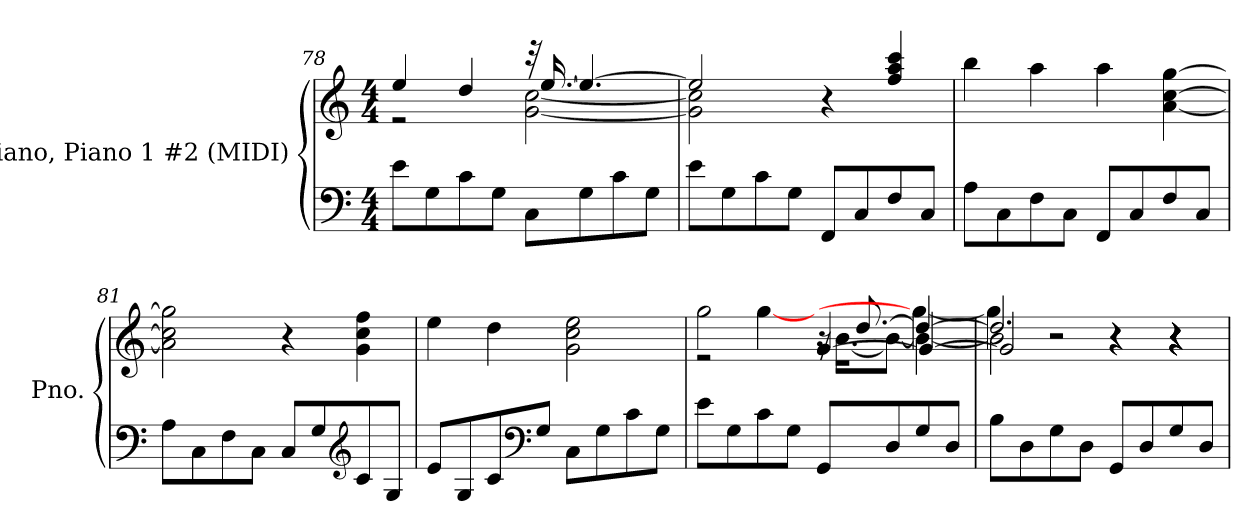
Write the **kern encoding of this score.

**kern	**kern
*part1	*part1
*staff2	*staff1
*I"Piano, Piano 1 #2 (MIDI)	*
*I'Pno.	*
*clefF4	*clefG2
*k[]	*k[]
*M4/4	*M4/4
=78	=78
*	*^
8e\L	4ee/	2r
8G\	.	.
8c\	4dd/	.
8G\J	.	.
8C\L	32r	[2g\ [2cc\
.	[16.ee/	.
8G\	4.ee/_	.
8c\	.	.
8G\J	.	.
=79	=79	=79
8e\L	2ee/]	2g\] 2cc\]
8G\	.	.
8c\	.	.
8G\J	.	.
8FF/L	4r	2ryy
8C/	.	.
8F/	4ff/ 4aa/ 4ccc/	.
8C/J	.	.
*	*v	*v
!!LO:LB:g=z
=80	=80
8A\L	4bb\
8C\	.
8F\	4aa\
8C\J	.
8FF/L	4aa\
8C/	.
8F/	[4a\ [4cc\ [4gg\
8C/J	.
=81	=81
8A\L	2a\] 2cc\] 2gg\]
8C\	.
8F\	.
8C\J	.
8C/L	4r
8G/	.
*clefG2	*
8c/	4g\ 4cc\ 4ff\
8G/J	.
=82	=82
8e/L	4ee\
8G/	.
8c/	4dd\
*clefF4	*
8G/J	.
8C\L	2g\ 2cc\ 2ee\
8G\	.
8c\	.
8G\J	.
=83	=83
*	*^
*	*	*^
*	*	*	*^
8e\L	2re	2gg\	2ryy	4ryy
8G\	.	.	.	.
8c\	.	.	.	[4gg\
8G\J	.	.	.	.
8GG/L	16r	32ryy	[4g/	4ryy
.	.	[16.b\KL	.	.
.	[8.dd/	.	.	.
8D/	.	8b\J_	.	.
8G/	4dd/_	4b\_	4g/_	4gg\_
8D/J	.	.	.	.
!!LO:PB:g=z	!!	!!	!!
=84	=84	=84	=84	=84
8B\L	2.dd/]	2b\]	2g/]	4gg\]
8D\	.	.	.	.
8G\	.	.	.	2r
8D\J	.	.	.	.
8GG/L	.	4r	4r	.
8D/	.	.	.	.
8G/	4r	4r	4r	4r
8D/J	.	.	.	.
*	*v	*v	*v	*v
=	=
*-	*-
